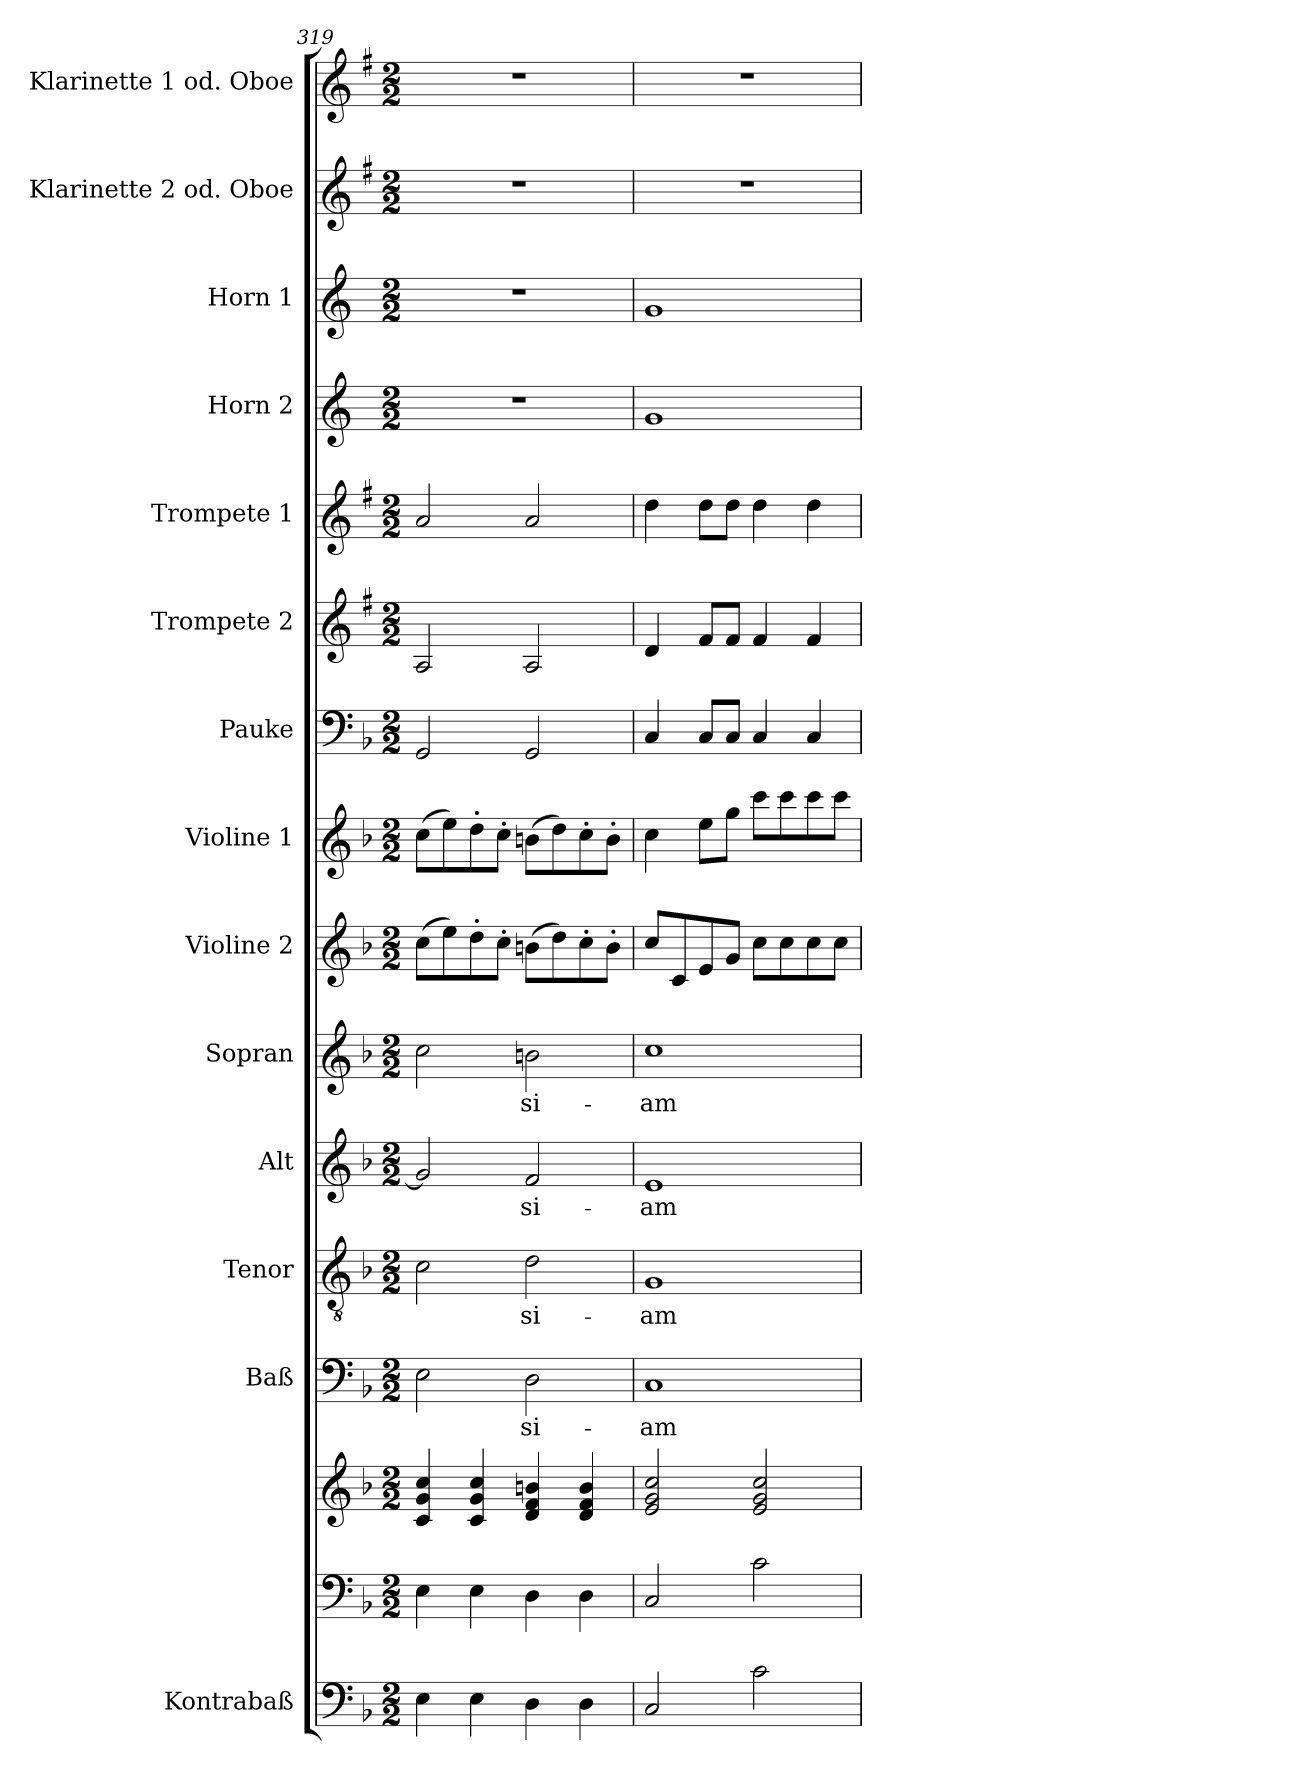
**kern	**kern	**kern	**kern	**text	**kern	**text	**kern	**text	**kern	**text	**kern	**kern	**kern	**kern	**kern	**kern	**kern	**kern	**kern
*part15	*part14	*part14	*part13	*part13	*part12	*part12	*part11	*part11	*part10	*part10	*part9	*part8	*part7	*part6	*part5	*part4	*part3	*part2	*part1
*staff16	*staff15	*staff14	*staff13	*staff13	*staff12	*staff12	*staff11	*staff11	*staff10	*staff10	*staff9	*staff8	*staff7	*staff6	*staff5	*staff4	*staff3	*staff2	*staff1
*I"Kontrabaß	*	*	*I"Baß	*	*I"Tenor	*	*I"Alt	*	*I"Sopran	*	*I"Violine 2	*I"Violine 1	*I"Pauke	*I"Trompete 2	*I"Trompete 1	*I"Horn 2	*I"Horn 1	*I"Klarinette 2 od. Oboe	*I"Klarinette 1 od. Oboe
*	*	*	*	*	*	*	*	*	*	*	*	*	*	*I'Tpt	*I'Tpt	*I'Hn	*I'Hn	*	*
*clefF4	*clefF4	*clefG2	*clefF4	*	*clefGv2	*	*clefG2	*	*clefG2	*	*clefG2	*clefG2	*clefF4	*clefG2	*clefG2	*clefG2	*clefG2	*clefG2	*clefG2
*ITrd7c12	*	*	*	*	*	*	*	*	*	*	*	*	*	*ITrd1c2	*ITrd1c2	*ITrd4c7	*ITrd4c7	*ITrd1c2	*ITrd1c2
*k[b-]	*k[b-]	*k[b-]	*k[b-]	*	*k[b-]	*	*k[b-]	*	*k[b-]	*	*k[b-]	*k[b-]	*k[b-]	*k[b-]	*k[b-]	*k[b-]	*k[b-]	*k[b-]	*k[b-]
*F:	*F:	*F:	*F:	*	*F:	*	*F:	*	*F:	*	*F:	*F:	*F:	*F:	*F:	*F:	*F:	*F:	*F:
*M2/2	*M2/2	*M2/2	*M2/2	*	*M2/2	*	*M2/2	*	*M2/2	*	*M2/2	*M2/2	*M2/2	*M2/2	*M2/2	*M2/2	*M2/2	*M2/2	*M2/2
=319	=319	=319	=319	=319	=319	=319	=319	=319	=319	=319	=319	=319	=319	=319	=319	=319	=319	=319	=319
4EE\	4E\	4c/ 4g/ 4cc/	2E\	.	2c\	.	2g/]	.	2cc\	.	(>8cc\L	(>8cc\L	2GG/	2G/	2g/	1r	1r	1r	1r
.	.	.	.	.	.	.	.	.	.	.	8ee\)	8ee\)	.	.	.	.	.	.	.
4EE\	4E\	4c/ 4g/ 4cc/	.	.	.	.	.	.	.	.	8dd'>\	8dd'>\	.	.	.	.	.	.	.
.	.	.	.	.	.	.	.	.	.	.	8cc'>\J	8cc'>\J	.	.	.	.	.	.	.
!	!	!	!	!LO:LY:b	!	!LO:LY:b	!	!LO:LY:b	!	!LO:LY:b	!	!	!	!	!	!	!	!	!
4DD\	4D\	4d/ 4f/ 4bn/	2D\	-si-	2d\	-si-	2f/	-si-	2bn\	-si-	(>8bn\L	(>8bn\L	2GG/	2G/	2g/	.	.	.	.
.	.	.	.	.	.	.	.	.	.	.	8dd\)	8dd\)	.	.	.	.	.	.	.
4DD\	4D\	4d/ 4f/ 4b/	.	.	.	.	.	.	.	.	8cc'>\	8cc'>\	.	.	.	.	.	.	.
.	.	.	.	.	.	.	.	.	.	.	8b'>\J	8b'>\J	.	.	.	.	.	.	.
!!LO:PB:g=z
=320	=320	=320	=320	=320	=320	=320	=320	=320	=320	=320	=320	=320	=320	=320	=320	=320	=320	=320	=320
!	!	!	!	!LO:LY:b	!	!LO:LY:b	!	!LO:LY:b	!	!LO:LY:b	!	!	!	!	!	!	!	!	!
2CC/	2C/	2e/ 2g/ 2cc/	1C	-am	1G	-am	1e	-am	1cc	-am	8cc/L	4cc\	4C/	4c/	4cc\	1c	1c	1r	1r
.	.	.	.	.	.	.	.	.	.	.	8c/	.	.	.	.	.	.	.	.
.	.	.	.	.	.	.	.	.	.	.	8e/	8ee\L	8C/L	8e/L	8cc\L	.	.	.	.
.	.	.	.	.	.	.	.	.	.	.	8g/J	8gg\J	8C/J	8e/J	8cc\J	.	.	.	.
2C\	2c\	2e/ 2g/ 2cc/	.	.	.	.	.	.	.	.	8cc\L	8ccc\L	4C/	4e/	4cc\	.	.	.	.
.	.	.	.	.	.	.	.	.	.	.	8cc\	8ccc\	.	.	.	.	.	.	.
.	.	.	.	.	.	.	.	.	.	.	8cc\	8ccc\	4C/	4e/	4cc\	.	.	.	.
.	.	.	.	.	.	.	.	.	.	.	8cc\J	8ccc\J	.	.	.	.	.	.	.
=	=	=	=	=	=	=	=	=	=	=	=	=	=	=	=	=	=	=	=
*-	*-	*-	*-	*-	*-	*-	*-	*-	*-	*-	*-	*-	*-	*-	*-	*-	*-	*-	*-
